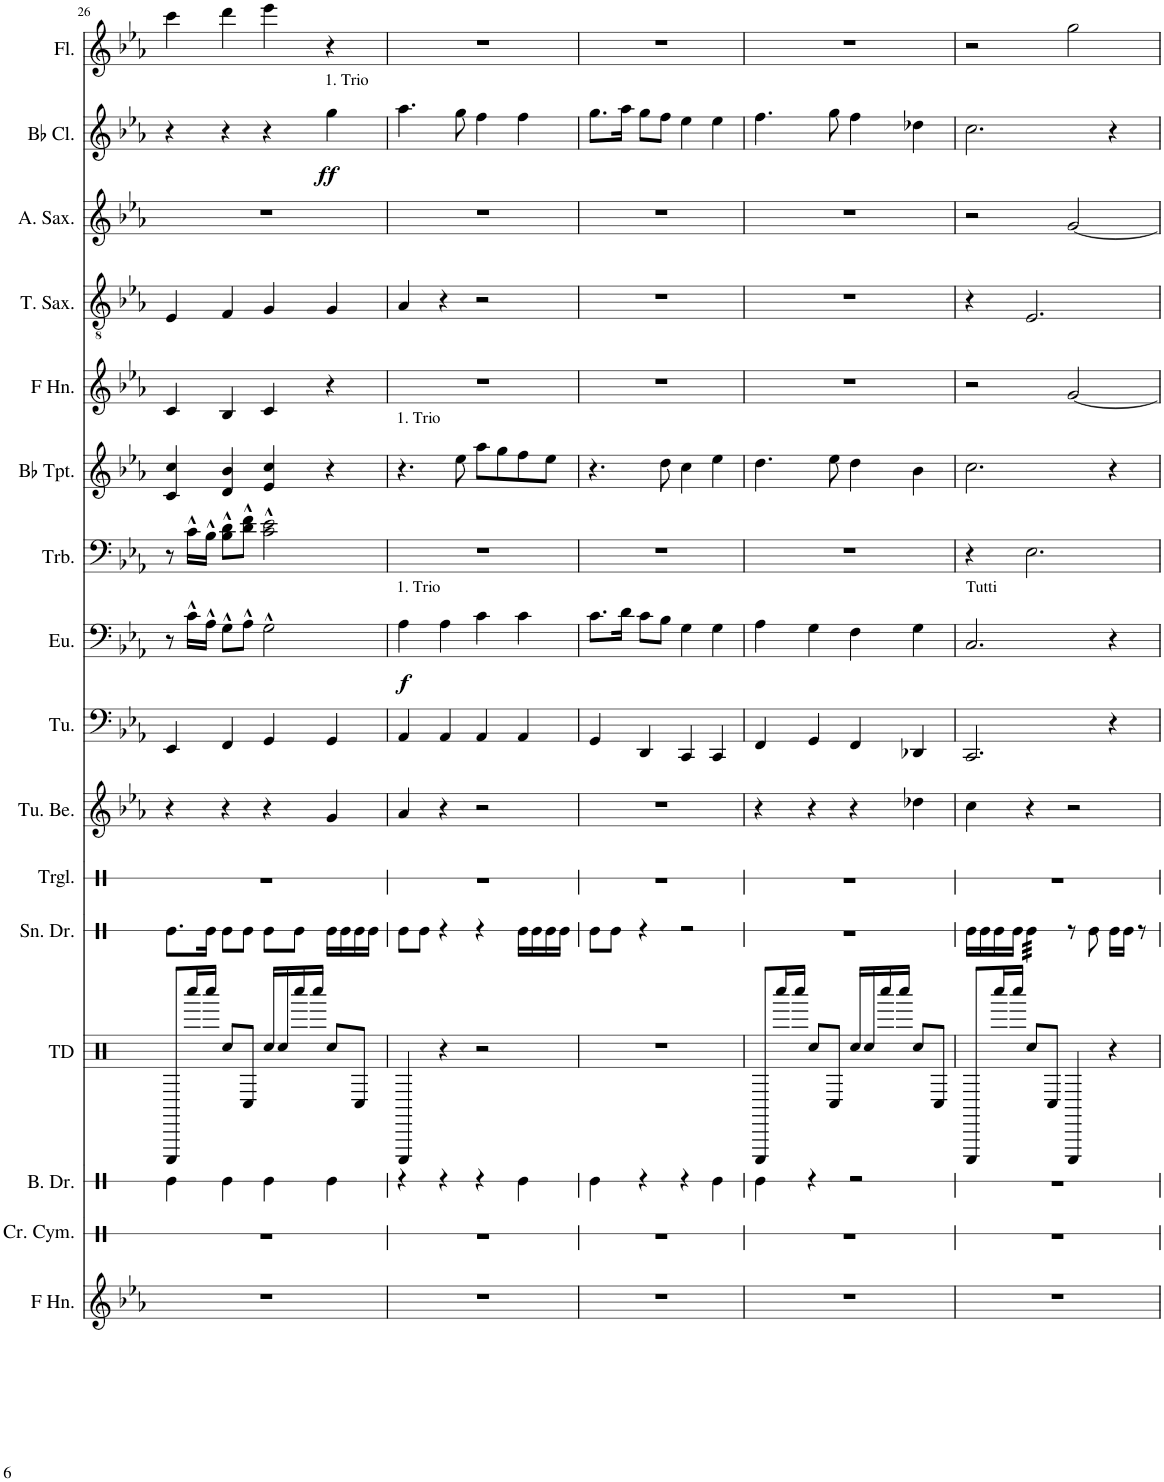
**kern	**kern	**kern	**kern	**kern	**kern	**kern	**kern	**kern	**dynam	**kern	**kern	**kern	**kern	**kern	**kern	**dynam	**kern
*part16	*part15	*part14	*part13	*part12	*part11	*part10	*part9	*part8	*part8	*part7	*part6	*part5	*part4	*part3	*part2	*part2	*part1
*staff16	*staff15	*staff14	*staff13	*staff12	*staff11	*staff10	*staff9	*staff8	*staff8	*staff7	*staff6	*staff5	*staff4	*staff3	*staff2	*staff2	*staff1
*I"Horn in F	*I"Crash Cymbal	*I"Bass Drum	*I"Tenor Drums	*I"Snare Drum	*I"Triangle	*I"Tubular Bells	*I"Tuba	*I"Euphonium	*	*I"Trombone	*I"Bb Trumpet	*I"Horn in F	*I"Tenor Saxophone	*I"Alto Saxophone	*I"Bb Clarinet	*	*I"Flute
*	*I'Cr. Cym.	*I'B. Dr.	*I'TD	*I'Sn. Dr.	*I'Trgl.	*I'Tu. Be.	*I'Tu.	*I'Eu.	*	*I'Trb.	*I'Bb Tpt.	*	*I'T. Sax.	*I'A. Sax.	*I'Bb Cl.	*	*I'Fl.
!!LO:PB:g=z
*clefG2	*clefX	*clefX	*clefX	*clefX	*clefX	*clefG2	*clefF4	*clefF4	*	*clefF4	*clefG2	*clefG2	*clefGv2	*clefG2	*clefG2	*	*clefG2
*ITrd4c7	*	*	*	*	*	*	*	*	*	*	*ITrd1c2	*ITrd4c7	*ITrd8c14	*ITrd5c9	*ITrd1c2	*	*
*k[b-e-a-]	*k[]	*k[]	*k[]	*k[]	*k[]	*k[b-e-a-]	*k[b-e-a-]	*k[b-e-a-]	*	*k[b-e-a-]	*k[b-e-a-]	*k[b-e-a-]	*k[b-e-a-]	*k[b-e-a-]	*k[b-e-a-]	*	*k[b-e-a-]
*M4/4	*M4/4	*M4/4	*M4/4	*M4/4	*M4/4	*M4/4	*M4/4	*M4/4	*	*M4/4	*M4/4	*M4/4	*M4/4	*M4/4	*M4/4	*	*M4/4
=26	=26	=26	=26	=26	=26	=26	=26	=26	=26	=26	=26	=26	=26	=26	=26	=26	=26
1r	1r	4Re\	8CCC/L	8.Re\L	1r	4r	4EE-/	8r	.	8r	4c/ 4cc/	4c/	4E-/	1r	4r	.	4ccc\
.	.	.	16cccc/L	.	.	.	.	16c^^\LL	.	16c^^\LL	.	.	.	.	.	.	.
.	.	.	16cccc/JJ	16Re\Jk	.	.	.	16A-^^\JJ	.	16B-^^\JJ	.	.	.	.	.	.	.
.	.	4Re\	8cc/L	8Re\L	.	4r	4FF/	8G^^\L	.	8B-\^^ 8d\^^L	4d/ 4b-/	4B-/	4F/	.	4r	.	4ddd\
.	.	.	8C/J	8Re\J	.	.	.	8A-^^\J	.	8d\^^ 8f\^^J	.	.	.	.	.	.	.
.	.	4Re\	16cc/LL	8Re\L	.	4r	4GG/	2G^^\	.	2c\^^ 2e-\^^	4e-/ 4cc/	4c/	4G/	.	4r	.	4eee-\
.	.	.	16cc/	.	.	.	.	.	.	.	.	.	.	.	.	.	.
.	.	.	16cccc/	8Re\J	.	.	.	.	.	.	.	.	.	.	.	.	.
.	.	.	16cccc/JJ	.	.	.	.	.	.	.	.	.	.	.	.	.	.
!	!	!	!	!	!	!	!	!	!	!	!	!	!	!	!LO:TX:a:t=1. Trio	!	!
!	!	!	!	!	!	!	!	!	!	!	!	!	!	!	!	!LO:DY:b	!
.	.	4Re\	8cc/L	16Re\LL	.	4g/	4GG/	.	.	.	4r	4r	4G/	.	4gg\	ff	4r
.	.	.	.	16Re\	.	.	.	.	.	.	.	.	.	.	.	.	.
.	.	.	8C/J	16Re\	.	.	.	.	.	.	.	.	.	.	.	.	.
.	.	.	.	16Re\JJ	.	.	.	.	.	.	.	.	.	.	.	.	.
=27	=27	=27	=27	=27	=27	=27	=27	=27	=27	=27	=27	=27	=27	=27	=27	=27	=27
!	!	!	!	!	!	!	!	!	!	!	!LO:TX:a:t=1. Trio	!	!	!	!	!	!
!	!	!	!	!	!	!	!	!LO:TX:a:t=1. Trio	!	!	!	!	!	!	!	!	!
!	!	!	!	!	!	!	!	!	!LO:DY:b	!	!	!	!	!	!	!	!
1r	1r	4r	4CCC/	8Re\L	1r	4a-/	4AA-/	4A-\	f	1r	4.r	1r	4A-/	1r	4.aa-\	.	1r
.	.	.	.	8Re\J	.	.	.	.	.	.	.	.	.	.	.	.	.
.	.	4r	4r	4r	.	4r	4AA-/	4A-\	.	.	.	.	4r	.	.	.	.
.	.	.	.	.	.	.	.	.	.	.	8ee-\	.	.	.	8gg\	.	.
.	.	4r	2r	4r	.	2r	4AA-/	4c\	.	.	8aa-\L	.	2r	.	4ff\	.	.
.	.	.	.	.	.	.	.	.	.	.	8gg\	.	.	.	.	.	.
.	.	4Re\	.	16Re\LL	.	.	4AA-/	4c\	.	.	8ff\	.	.	.	4ff\	.	.
.	.	.	.	16Re\	.	.	.	.	.	.	.	.	.	.	.	.	.
.	.	.	.	16Re\	.	.	.	.	.	.	8ee-\J	.	.	.	.	.	.
.	.	.	.	16Re\JJ	.	.	.	.	.	.	.	.	.	.	.	.	.
=28	=28	=28	=28	=28	=28	=28	=28	=28	=28	=28	=28	=28	=28	=28	=28	=28	=28
1r	1r	4Re\	1r	8Re\L	1r	1r	4GG/	8.c\L	.	1r	4.r	1r	1r	1r	8.gg\L	.	1r
.	.	.	.	8Re\J	.	.	.	.	.	.	.	.	.	.	.	.	.
.	.	.	.	.	.	.	.	16d\Jk	.	.	.	.	.	.	16aa-\Jk	.	.
.	.	4r	.	4r	.	.	4DD/	8c\L	.	.	.	.	.	.	8gg\L	.	.
.	.	.	.	.	.	.	.	8B-\J	.	.	8dd\	.	.	.	8ff\J	.	.
.	.	4r	.	2r	.	.	4CC/	4G\	.	.	4cc\	.	.	.	4ee-\	.	.
.	.	4Re\	.	.	.	.	4CC/	4G\	.	.	4ee-\	.	.	.	4ee-\	.	.
=29	=29	=29	=29	=29	=29	=29	=29	=29	=29	=29	=29	=29	=29	=29	=29	=29	=29
1r	1r	4Re\	8CCC/L	1r	1r	4r	4FF/	4A-\	.	1r	4.dd\	1r	1r	1r	4.ff\	.	1r
.	.	.	16cccc/L	.	.	.	.	.	.	.	.	.	.	.	.	.	.
.	.	.	16cccc/JJ	.	.	.	.	.	.	.	.	.	.	.	.	.	.
.	.	4r	8cc/L	.	.	4r	4GG/	4G\	.	.	.	.	.	.	.	.	.
.	.	.	8C/J	.	.	.	.	.	.	.	8ee-\	.	.	.	8gg\	.	.
.	.	2r	16cc/LL	.	.	4r	4FF/	4F\	.	.	4dd\	.	.	.	4ff\	.	.
.	.	.	16cc/	.	.	.	.	.	.	.	.	.	.	.	.	.	.
.	.	.	16cccc/	.	.	.	.	.	.	.	.	.	.	.	.	.	.
.	.	.	16cccc/JJ	.	.	.	.	.	.	.	.	.	.	.	.	.	.
.	.	.	8cc/L	.	.	4dd-X\	4DD-X/	4G\	.	.	4b-\	.	.	.	4dd-X\	.	.
.	.	.	8C/J	.	.	.	.	.	.	.	.	.	.	.	.	.	.
=30	=30	=30	=30	=30	=30	=30	=30	=30	=30	=30	=30	=30	=30	=30	=30	=30	=30
!	!	!	!	!	!	!	!	!LO:TX:a:t=Tutti	!	!	!	!	!	!	!	!	!
1r	1r	1r	8CCC/L	16Re\LL	1r	4cc\	2.CC/	2.C/	.	4r	2.cc\	2r	4r	2r	2.cc\	.	2r
.	.	.	.	16Re\	.	.	.	.	.	.	.	.	.	.	.	.	.
.	.	.	16cccc/L	16Re\	.	.	.	.	.	.	.	.	.	.	.	.	.
.	.	.	16cccc/JJ	16Re\JJ	.	.	.	.	.	.	.	.	.	.	.	.	.
*	*	*	*	*tremolo	*	*	*	*	*	*	*	*	*	*	*	*	*
.	.	.	8cc/L	32Re\LLL	.	4r	.	.	.	2.E-\	.	.	2.E-/	.	.	.	.
.	.	.	.	32Re\	.	.	.	.	.	.	.	.	.	.	.	.	.
.	.	.	.	32Re\	.	.	.	.	.	.	.	.	.	.	.	.	.
.	.	.	.	32Re\	.	.	.	.	.	.	.	.	.	.	.	.	.
.	.	.	8C/J	32Re\	.	.	.	.	.	.	.	.	.	.	.	.	.
.	.	.	.	32Re\	.	.	.	.	.	.	.	.	.	.	.	.	.
.	.	.	.	32Re\	.	.	.	.	.	.	.	.	.	.	.	.	.
.	.	.	.	32Re\JJJ	.	.	.	.	.	.	.	.	.	.	.	.	.
*	*	*	*	*Xtremolo	*	*	*	*	*	*	*	*	*	*	*	*	*
.	.	.	4CCC/	8r	.	2r	.	.	.	.	.	[2g/	.	[2g/	.	.	2gg\
.	.	.	.	8Re\	.	.	.	.	.	.	.	.	.	.	.	.	.
.	.	.	4r	16Re\LL	.	.	4r	4r	.	.	4r	.	.	.	4r	.	.
.	.	.	.	16Re\JJ	.	.	.	.	.	.	.	.	.	.	.	.	.
.	.	.	.	8r	.	.	.	.	.	.	.	.	.	.	.	.	.
=	=	=	=	=	=	=	=	=	=	=	=	=	=	=	=	=	=
*-	*-	*-	*-	*-	*-	*-	*-	*-	*-	*-	*-	*-	*-	*-	*-	*-	*-
